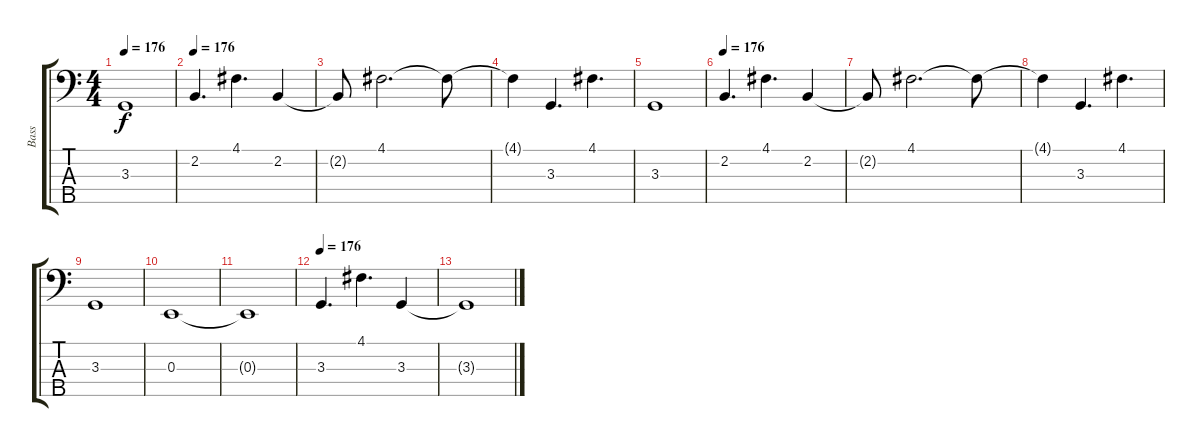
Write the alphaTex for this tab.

\track ("Bass" "Bass") {instrument electricbasspick}
\staff {score tabs}
\tuning (D2 A1 E1 A0 E0) {hide}
\ts (4 4)
\tempo 176
\clef f4
\ks c
3.3.1{dy f} |
\tempo 176
2.2.4{d} 4.1.4{d} 2.2.4 |
2.2{t}.8 4.1.2{d} 4.1{t}.8 |
4.1{t}.4 3.3.4{d} 4.1.4{d} |
3.3.1 |
\tempo 176
2.2.4{d} 4.1.4{d} 2.2.4 |
2.2{t}.8 4.1.2{d} 4.1{t}.8 |
4.1{t}.4 3.3.4{d} 4.1.4{d} |
3.3.1 |
0.3.1 |
0.3{t}.1 |
\tempo 176
3.3.4{d} 4.1.4{d} 3.3.4 |
3.3{t}.1
